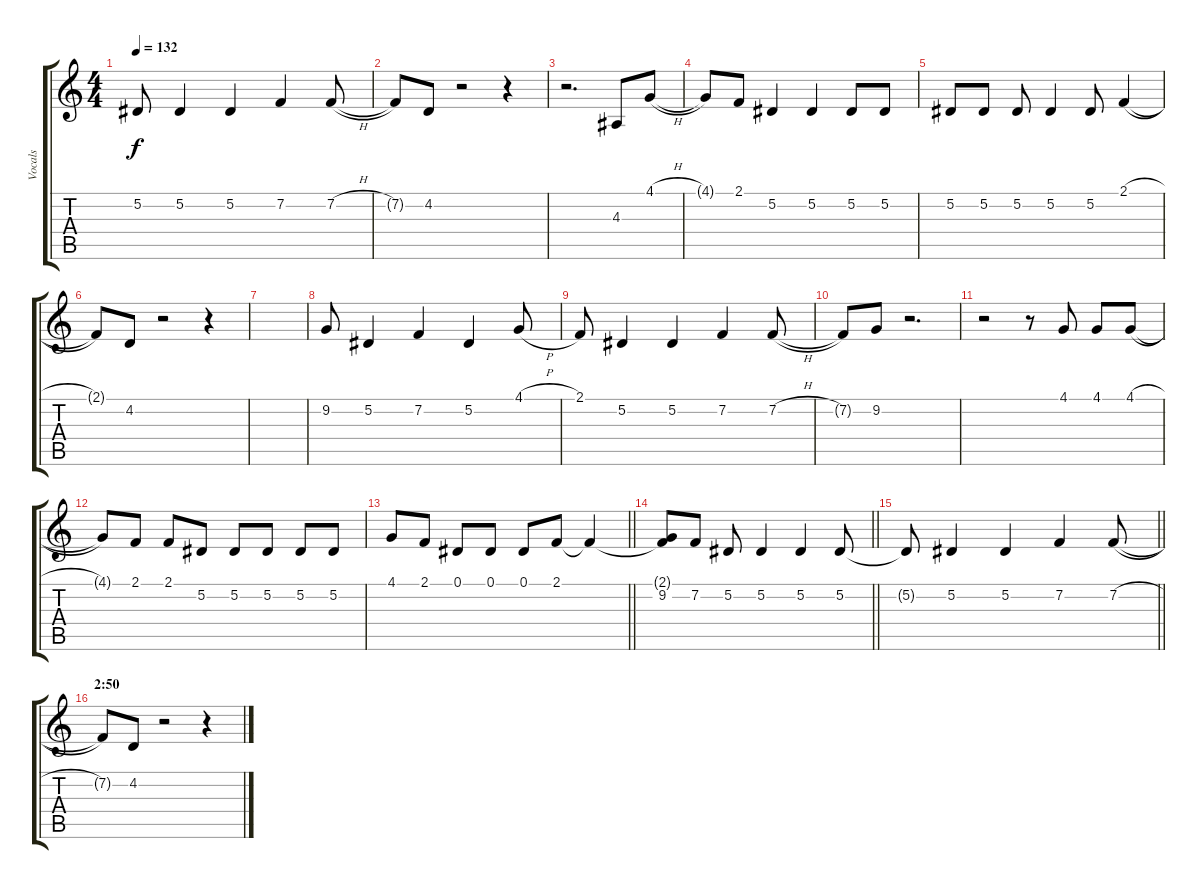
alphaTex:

\track ("Vocals" "Vocals") {instrument tenorsax}
\staff {score tabs}
\tuning (Eb4 Bb3 Gb3 Db3 Ab2 Eb2) {hide}
\ts (4 4)
\tempo 132
\clef g2
\ks c
5.2{t}.8{dy f} 5.2.4 5.2.4 7.2.4 7.2{h}.8 |
7.2{t}.8 4.2.8 r.2 r.4 |
r.2{d} 4.3.8 4.1{h}.8 |
4.1{t}.8 2.1.8 5.2.4 5.2.4 5.2.8 5.2.8 |
5.2.8 5.2.8 5.2.8 5.2.4 5.2.8 2.1{h}.4 |
2.1{t}.8 4.2.8 r.2 r.4 |
|
9.2.8 5.2.4 7.2.4 5.2.4 4.1{h}.8 |
2.1.8 5.2.4 5.2.4 7.2.4 7.2{h}.8 |
7.2{t}.8 9.2.8 r.2{d} |
r.2 r.8 4.1.8 4.1.8 4.1{h}.8 |
4.1{t}.8 2.1.8 2.1.8 5.2.8 5.2.8 5.2.8 5.2.8 5.2.8 |
\barLineRight lightlight
4.1.8 2.1.8 0.1.8 0.1.8 0.1.8 2.1.8 2.1{t}.4 |
\barLineRight lightlight
(2.1{t} 9.2).8 7.2.8 5.2.8 5.2.4 5.2.4 5.2.8 |
\section ("" "")
\barLineRight lightlight
5.2{t}.8 5.2.4 5.2.4 7.2.4 7.2{h}.8 |
\section ("" "2:50")
7.2{t}.8 4.2.8 r.2 r.4
